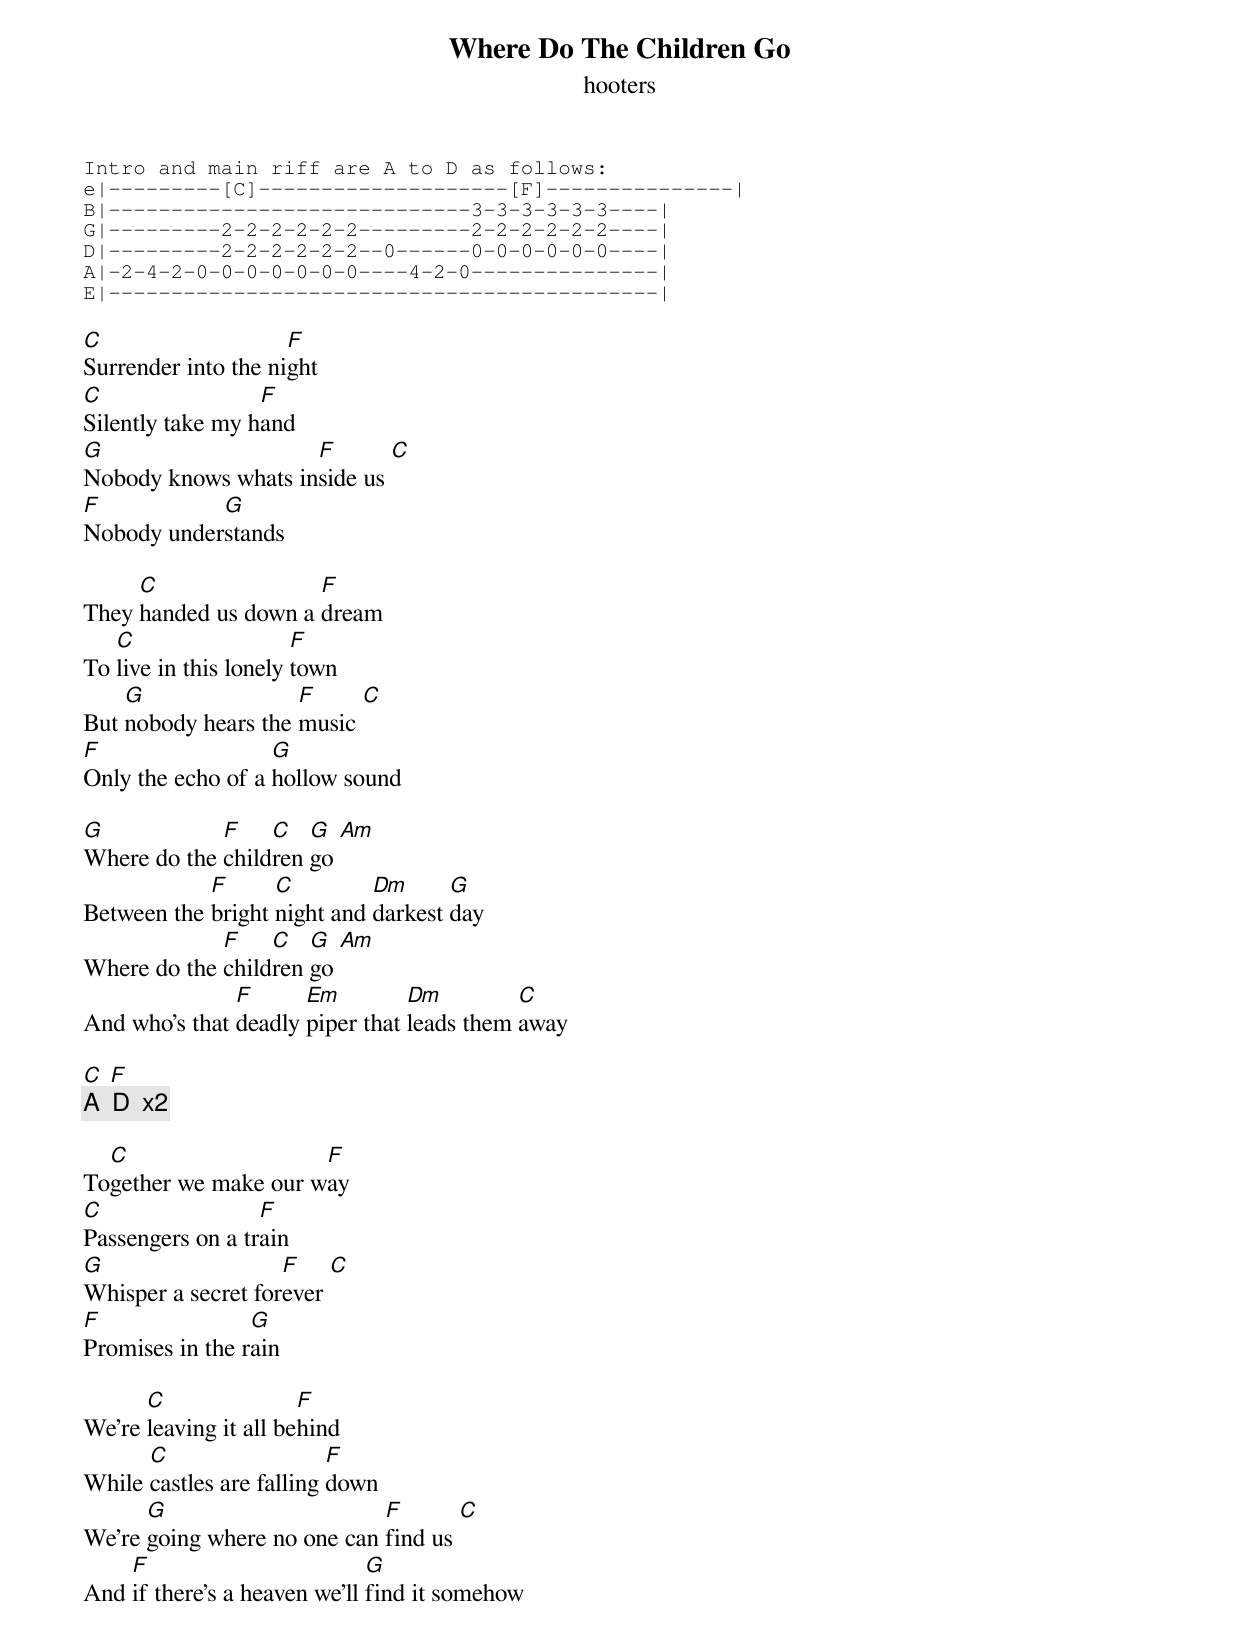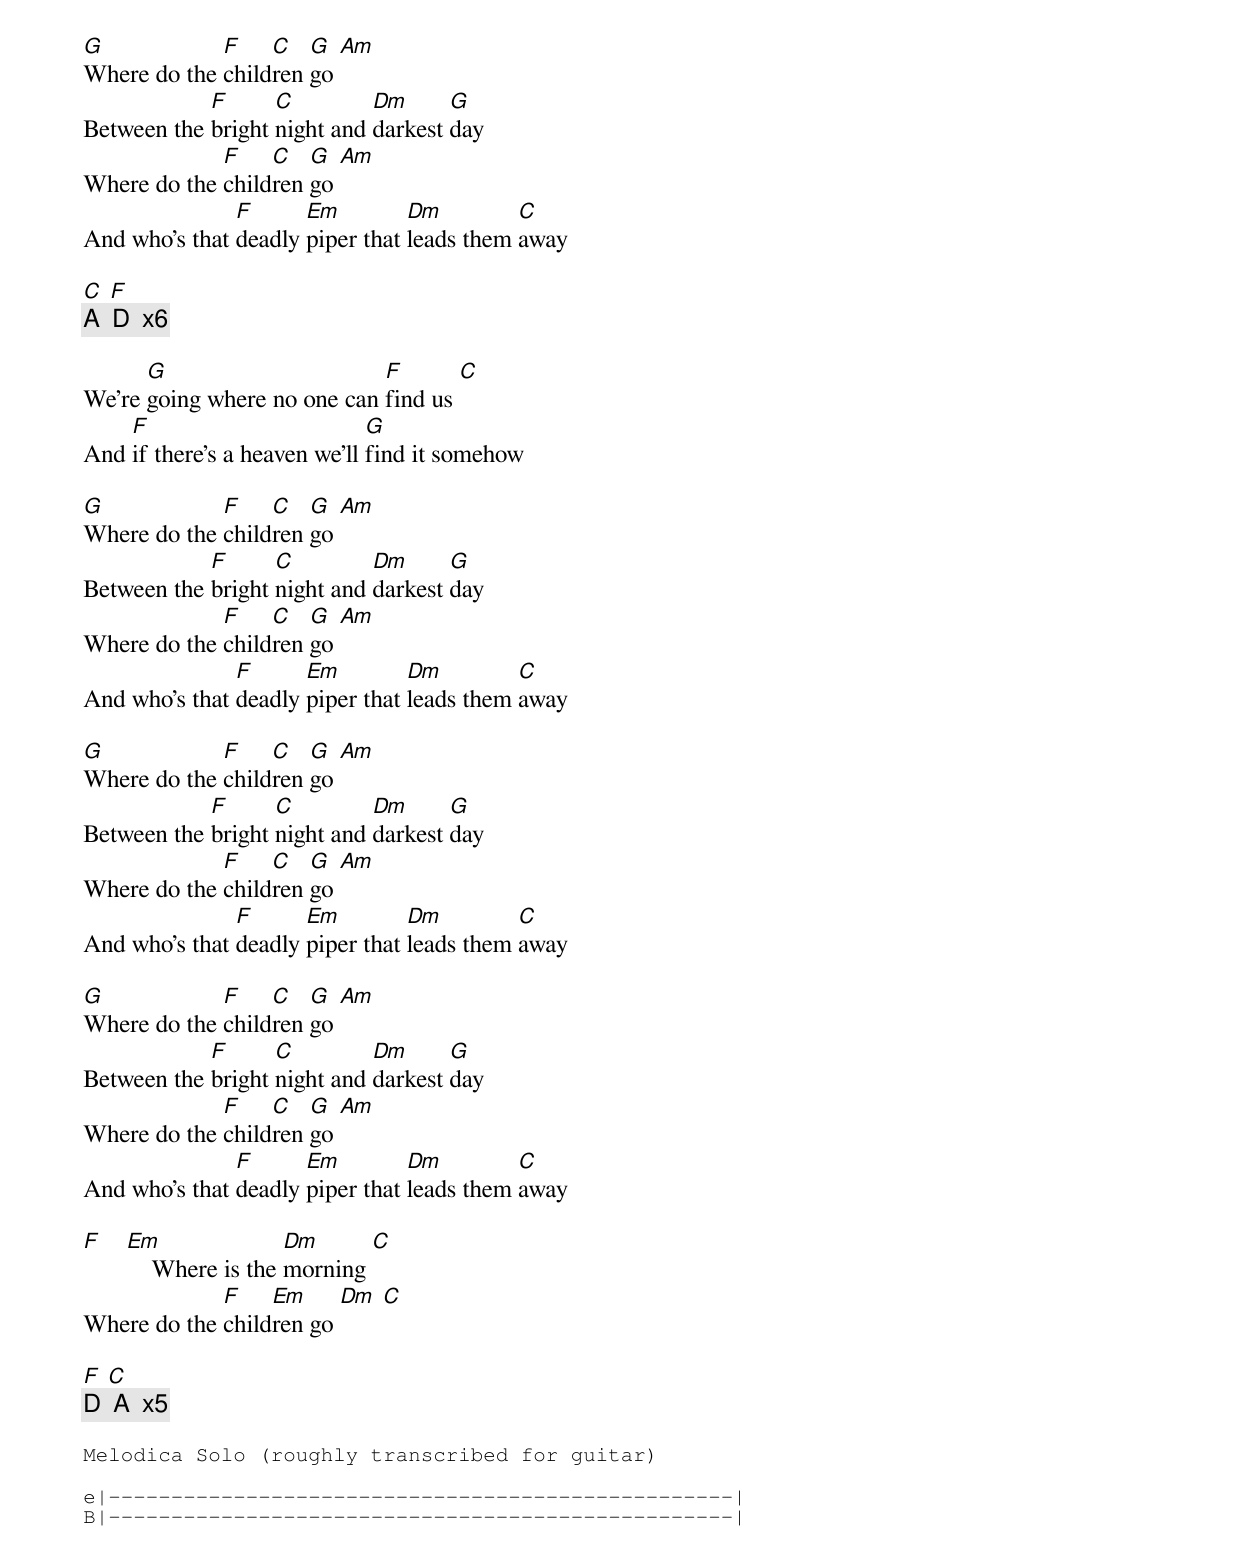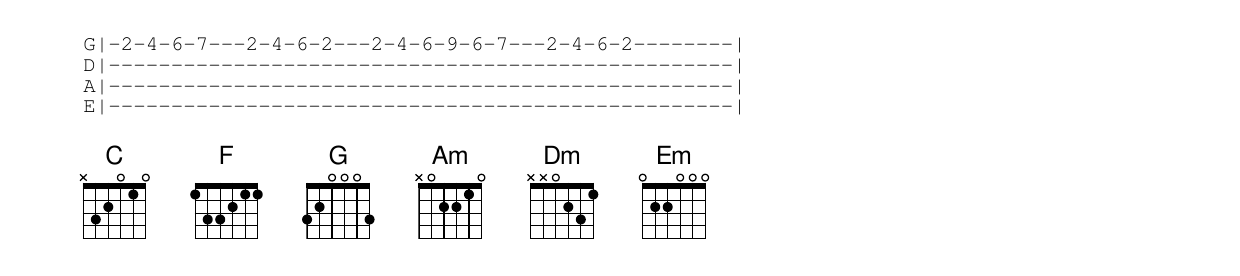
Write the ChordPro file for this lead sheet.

{title: Where Do The Children Go}
{subtitle: hooters}
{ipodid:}

{sot}
Intro and main riff are A to D as follows:
e|---------[C]--------------------[F]---------------|
B|-----------------------------3-3-3-3-3-3----|
G|---------2-2-2-2-2-2---------2-2-2-2-2-2----|
D|---------2-2-2-2-2-2--0------0-0-0-0-0-0----|
A|-2-4-2-0-0-0-0-0-0-0----4-2-0---------------|
E|--------------------------------------------|
{eot}

[C]Surrender into the ni[F]ght
[C]Silently take my h[F]and
[G]Nobody knows whats in[F]side us [C]
[F]Nobody under[G]stands

They [C]handed us down a [F]dream
To [C]live in this lonely [F]town
But [G]nobody hears the [F]music [C]
[F]Only the echo of a [G]hollow sound

[G]Where do the [F]child[C]ren [G]go [Am]
Between the [F]bright [C]night and [Dm]darkest [G]day
Where do the [F]child[C]ren [G]go [Am]
And who's that [F]deadly [Em]piper that [Dm]leads them [C]away

[C] [F]
{c:A  D  x2}

To[C]gether we make our w[F]ay
[C]Passengers on a tr[F]ain
[G]Whisper a secret for[F]ever [C]
[F]Promises in the r[G]ain

We're [C]leaving it all be[F]hind
While [C]castles are falling [F]down
We're [G]going where no one can [F]find us [C]
And [F]if there's a heaven we'll [G]find it somehow

[G]Where do the [F]child[C]ren [G]go [Am]
Between the [F]bright [C]night and [Dm]darkest [G]day
Where do the [F]child[C]ren [G]go [Am]
And who's that [F]deadly [Em]piper that [Dm]leads them [C]away

[C] [F]
{c:A  D  x6}

We're [G]going where no one can [F]find us [C]
And [F]if there's a heaven we'll [G]find it somehow

[G]Where do the [F]child[C]ren [G]go [Am]
Between the [F]bright [C]night and [Dm]darkest [G]day
Where do the [F]child[C]ren [G]go [Am]
And who's that [F]deadly [Em]piper that [Dm]leads them [C]away

[G]Where do the [F]child[C]ren [G]go [Am]
Between the [F]bright [C]night and [Dm]darkest [G]day
Where do the [F]child[C]ren [G]go [Am]
And who's that [F]deadly [Em]piper that [Dm]leads them [C]away

[G]Where do the [F]child[C]ren [G]go [Am]
Between the [F]bright [C]night and [Dm]darkest [G]day
Where do the [F]child[C]ren [G]go [Am]
And who's that [F]deadly [Em]piper that [Dm]leads them [C]away

[F]    [Em]    Where is the [Dm]morning [C]
Where do the [F]child[Em]ren go [Dm] [C]

[F] [C]
{c:D  A  x5}

{sot}
Melodica Solo (roughly transcribed for guitar)

e|--------------------------------------------------|
B|--------------------------------------------------|
G|-2-4-6-7---2-4-6-2---2-4-6-9-6-7---2-4-6-2--------|
D|--------------------------------------------------|
A|--------------------------------------------------|
E|--------------------------------------------------|
{eot}

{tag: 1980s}
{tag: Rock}
